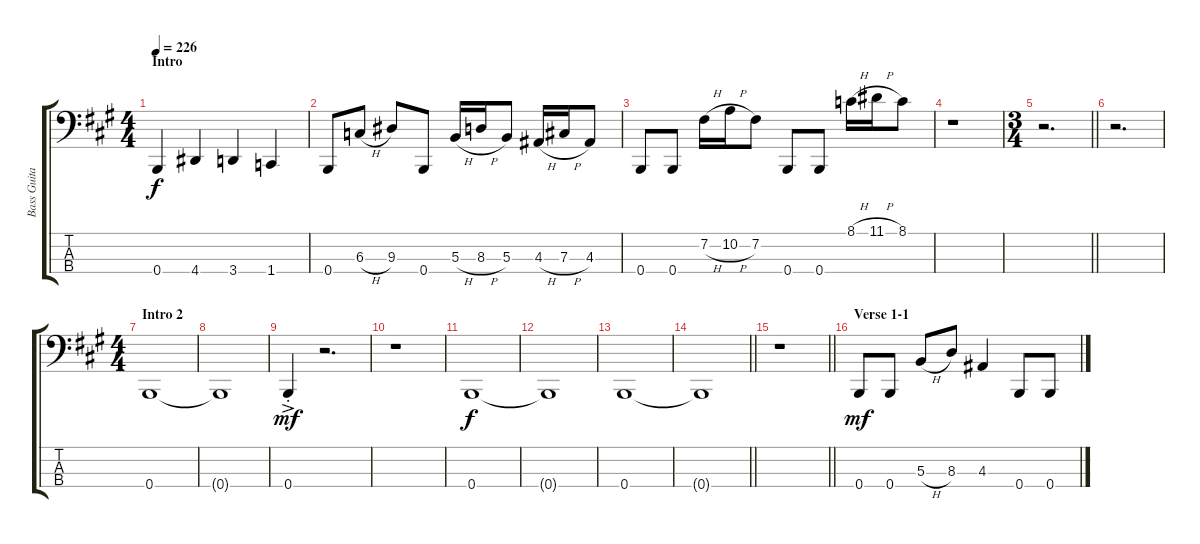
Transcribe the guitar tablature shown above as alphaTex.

\track ("Bass Guitar" "Bass Guita") {instrument electricbasspick}
\staff {score tabs}
\tuning (E2 B1 Gb1 B0) {hide}
\ts (4 4)
\section ("" "Intro")
\tempo 226
\clef f4
\ks a
0.4.4{dy f volume 4 instrument electricbasspick} 4.4.4 3.4.4 1.4.4 |
0.4.8 6.3{h}.8 9.3.8 0.4.8 5.3{h}.16 8.3{h}.16 5.3.8 4.3{h}.16 7.3{h}.16 4.3.8 |
0.4.8 0.4.8 7.2{h}.16 10.2{h}.16 7.2.8 0.4.8 0.4.8 8.1{h}.16 11.1{h}.16 8.1.8 |
r.1 |
\ts (3 4)
\barLineRight lightlight
r.2{d volume 8} |
r.2{d} |
\ts (4 4)
\section ("" "Intro 2")
0.4.1 |
0.4{t}.1 |
0.4{ac st}.4{dy mf} r.2{d} |
r.1 |
0.4.1{dy f} |
0.4{t}.1 |
0.4.1 |
\barLineRight lightlight
0.4{t}.1 |
\barLineRight lightlight
r.1 |
\section ("" "Verse 1-1")
0.4.8{dy mf} 0.4.8 5.3{h}.8 8.3.8 4.3.4 0.4.8 0.4.8
